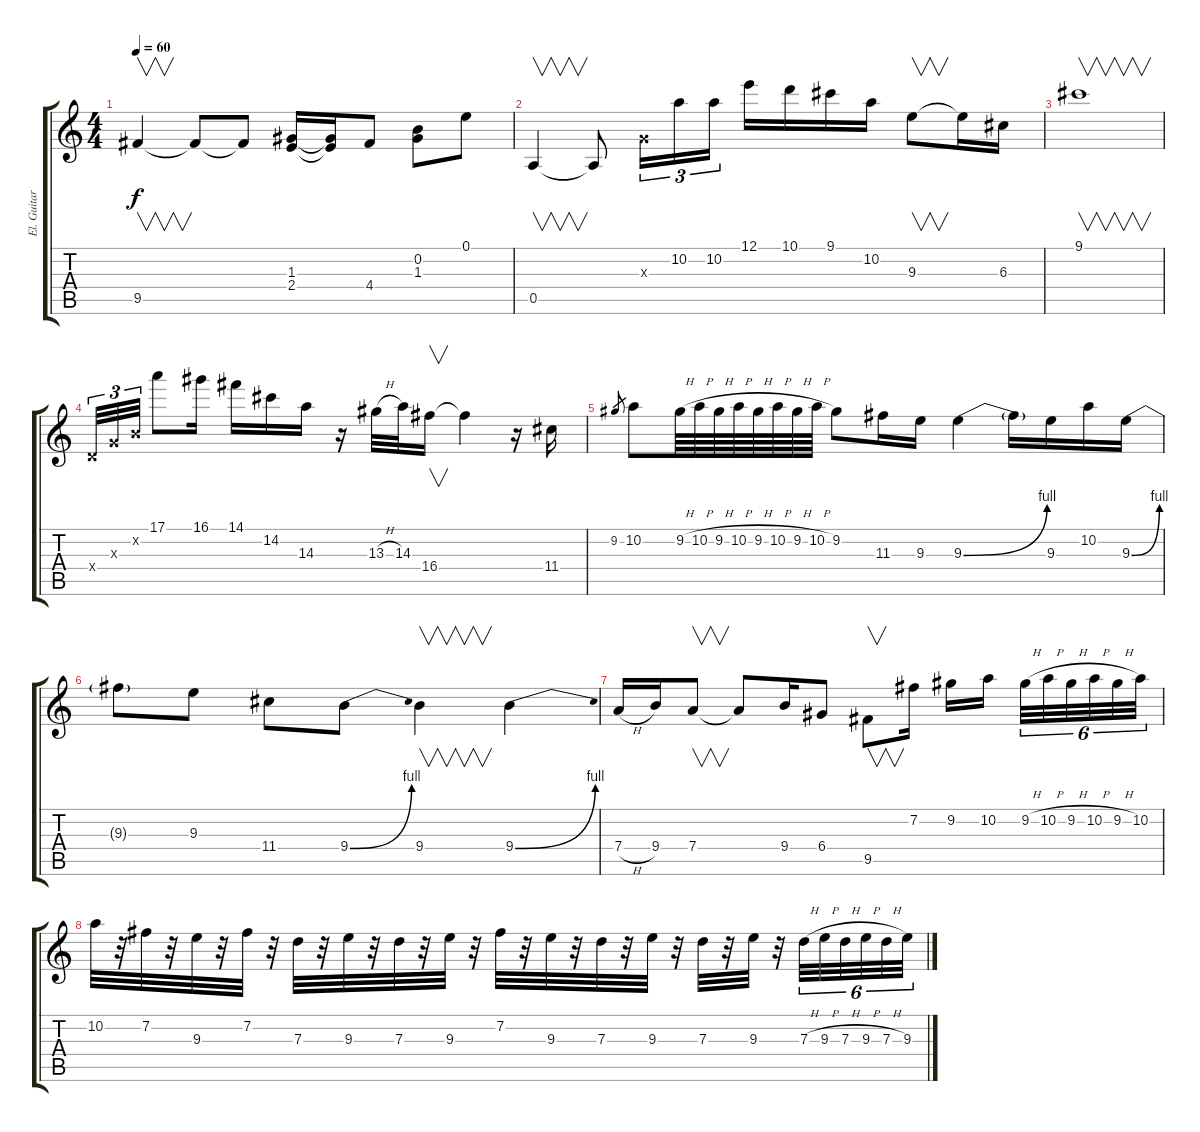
\track ("El. Guitar 1 (Lead)" "El. Guitar") {instrument distortionguitar}
\staff {score tabs}
\tuning (E4 B3 G3 D3 A2 E2) {hide}
\ts (4 4)
\tempo 60
\clef g2
\ks c
9.5.4{v dy f} 9.5{t}.8 9.5{t}.8 (1.3 2.4).16 (1.3{t} 2.4{t}).16 4.4.8 (0.2 1.3).8 0.1.8 |
0.5.4{v} 0.5{t}.8 0.3{x}.16{tu (3 2)} 10.2.16{tu (3 2)} 10.2.16{tu (3 2)} 12.1.16 10.1.16 9.1.16 10.2.16 9.3.8{v} 9.3{t}.16 6.3.16 |
9.1.1{v} |
0.4{x}.32{tu (3 2)} 0.3{x}.32{tu (3 2)} 0.2{x}.32{tu (3 2)} 17.1.8 16.1.16 14.1.16 14.2.16 14.3.16 r.16 13.3{h}.32 14.3.32 16.4.16{v} 16.4{t}.4 r.16 11.4.16 |
9.2.8{gr} 10.2.8 9.2{h}.64 10.2{h}.64 9.2{h}.64 10.2{h}.64 9.2{h}.64 10.2{h}.64 9.2{h}.64 10.2{h}.64 9.2.8 11.3.16 9.3.16 9.3{be (bend 0 0 60 4)}.4 9.3{t}.16 9.3.16 10.2.16 9.3{be (bend 0 0 60 4)}.16 |
9.3{t}.8 9.3.8 11.4.8 9.4{be (bend 0 0 60 4)}.8 9.4.4{v} 9.4{be (bend 0 0 60 4)}.4 |
7.4{h}.16 9.4.16 7.4.8{v} 7.4{t}.8 9.4.16 6.4.8 9.5.8{v} 7.2.16 9.2.16 10.2.16 9.2{h}.32{tu (6 4)} 10.2{h}.32{tu (6 4)} 9.2{h}.32{tu (6 4)} 10.2{h}.32{tu (6 4)} 9.2{h}.32{tu (6 4)} 10.2.32{tu (6 4)} |
10.2.32 r.32 7.2.32 r.32 9.3.32 r.32 7.2.32 r.32 7.3.32 r.32 9.3.32 r.32 7.3.32 r.32 9.3.32 r.32 7.2.32 r.32 9.3.32 r.32 7.3.32 r.32 9.3.32 r.32 7.3.32 r.32 9.3.32 r.32 7.3{h}.32{tu (6 4)} 9.3{h}.32{tu (6 4)} 7.3{h}.32{tu (6 4)} 9.3{h}.32{tu (6 4)} 7.3{h}.32{tu (6 4)} 9.3.32{tu (6 4)}
